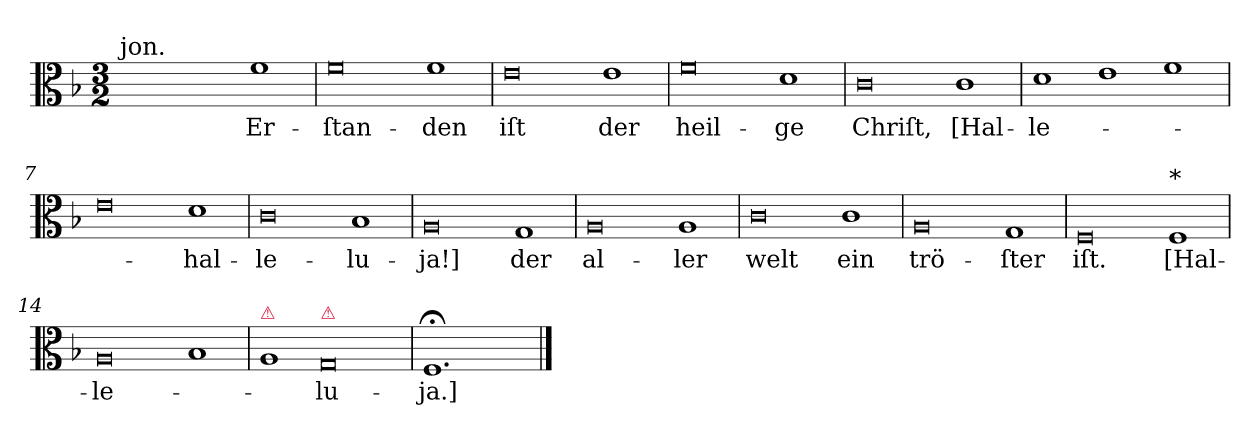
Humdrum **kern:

**kern	**text
*part1	*part1
*staff1	*staff1
*clefC3	*
*k[b-]	*
*F:ion	*
*M3/2	*
=1	=1
!LO:TX:a:t=jon.	!
!LO:N:vis=1	!
2ryy	.
!LO:N:vis=1	!
2ryy	.
!LO:N:vis=1	!
2f	Er-
=2	=2
!LO:N:vis=0	!
1f	-ſtan-
!LO:N:vis=1	!
2f	-den
=3	=3
!LO:N:vis=0	!
1e	iſt
!LO:N:vis=1	!
2e	der
=4	=4
!LO:N:vis=0	!
1f	heil-
!LO:N:vis=1	!
2d	-ge
=5	=5
!LO:N:vis=0	!
1c	Chriſt,
!LO:N:vis=1	!
2c	[Hal-
=6	=6
!LO:N:vis=1	!
2d	-le-
!LO:N:vis=1	!
2e	.
!LO:N:vis=1	!
2f	.
=7	=7
!LO:N:vis=0	!
1e	.
!LO:N:vis=1	!
2d	-hal-
=8	=8
!LO:N:vis=0	!
1c	-le-
!LO:N:vis=1	!
2B-	-lu-
=9	=9
!LO:N:vis=0	!
1A	-ja!]
!LO:N:vis=1	!
2G	der
=10	=10
!LO:N:vis=0	!
1A	al-
!LO:N:vis=1	!
2A	-ler
=11	=11
!LO:N:vis=0	!
1c	welt
!LO:N:vis=1	!
2c	ein
=12	=12
!LO:N:vis=0	!
1A	trö-
!LO:N:vis=1	!
2G	-ſter
=13	=13
!LO:N:vis=0	!
1F	iſt.
!LO:TX:a:t=*	!
!LO:N:vis=1	!
2F	[Hal-
=14	=14
!LO:N:vis=0	!
1A	-le-
!LO:N:vis=1	!
2B-	.
=15	=15
!LO:TX:a:color=crimson:t=⚠	!
!LO:N:vis=1	!
2A	.
!LO:TX:a:color=crimson:t=⚠	!
!LO:N:vis=0	!
1G	-lu-
=16	=16
1.F;</	-ja.]
==	==
*-	*-
